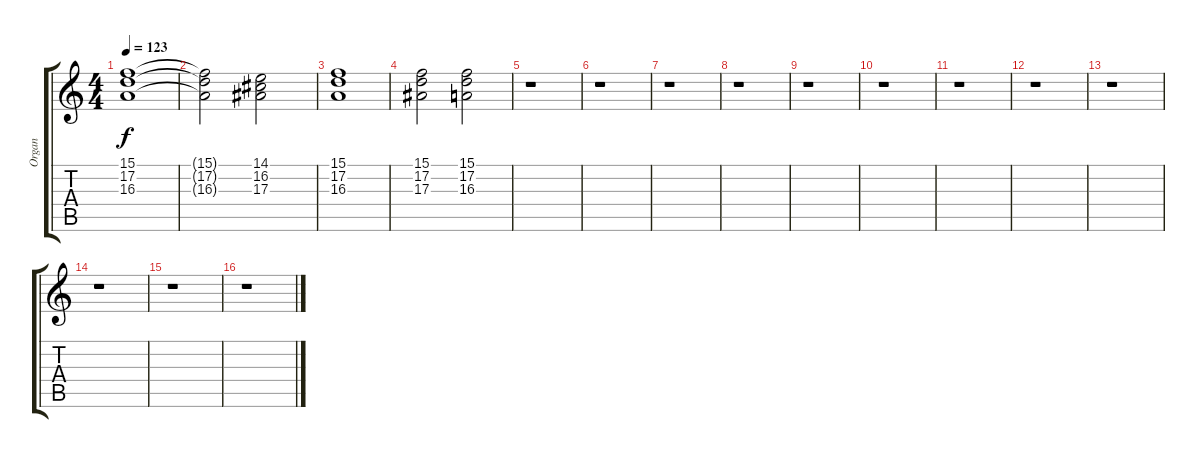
\track ("Organ" "Organ") {instrument churchorgan}
\staff {score tabs}
\tuning (D4 A3 F3 C3 G2 D2) {hide}
\ts (4 4)
\tempo 123
\clef g2
\ks c
(15.1 17.2 16.3).1{dy f} |
(15.1{t} 17.2{t} 16.3{t}).2 (14.1 16.2 17.3).2 |
(15.1 17.2 16.3).1 |
(15.1 17.2 17.3).2 (15.1 17.2 16.3).2 |
r.1 |
r.1 |
r.1 |
r.1 |
r.1 |
r.1 |
r.1 |
r.1 |
r.1 |
r.1 |
r.1 |
r.1
